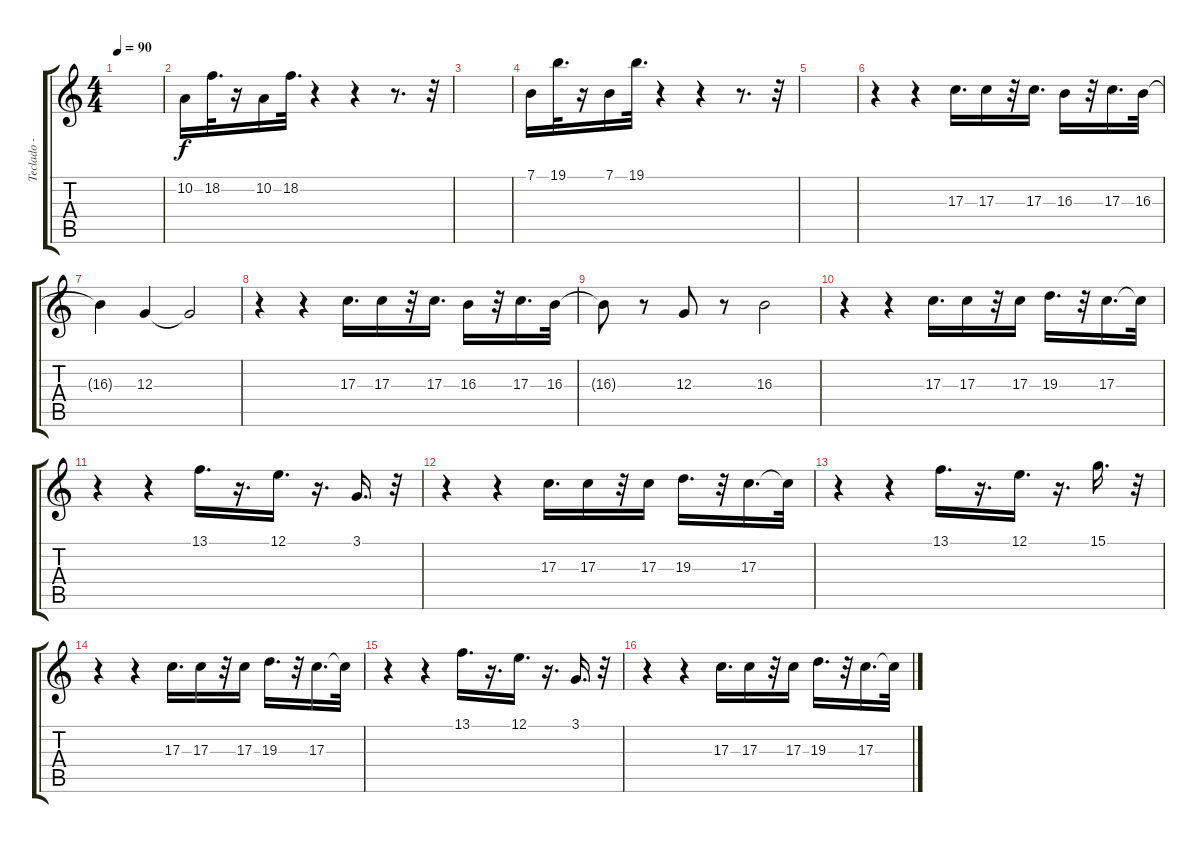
\track ("Teclado - Flautas" "Teclado - ") {instrument panflute}
\staff {score tabs}
\tuning (E4 B3 G3 D3 A2 E2) {hide}
\ts (4 4)
\tempo 90
\clef g2
\ks c
|
10.2.16 18.2.32{d} r.16 10.2.16 18.2.32{d} r.4 r.4 r.8{d} r.32 |
|
7.1.16 19.1.32{d} r.16 7.1.16 19.1.32{d} r.4 r.4 r.8{d} r.32 |
|
r.4 r.4 17.3.16{d} 17.3.16 r.32 17.3.16{d} 16.3.16 r.32 17.3.16{d} 16.3.32 |
16.3{t}.4 12.3.4 12.3{t}.2 |
r.4 r.4 17.3.16{d} 17.3.16 r.32 17.3.16{d} 16.3.16 r.32 17.3.16{d} 16.3.32 |
16.3{t}.8 r.8 12.3.8 r.8 16.3.2 |
r.4 r.4 17.3.16{d} 17.3.16 r.32 17.3.16 19.3.16{d} r.32 17.3.16{d} 17.3{t}.32 |
r.4 r.4 13.1.16{d} r.16{d} 12.1.16{d} r.16{d} 3.1.16{d} r.32 |
r.4 r.4 17.3.16{d} 17.3.16 r.32 17.3.16 19.3.16{d} r.32 17.3.16{d} 17.3{t}.32 |
r.4 r.4 13.1.16{d} r.16{d} 12.1.16{d} r.16{d} 15.1.16{d} r.32 |
r.4 r.4 17.3.16{d} 17.3.16 r.32 17.3.16 19.3.16{d} r.32 17.3.16{d} 17.3{t}.32 |
r.4 r.4 13.1.16{d} r.16{d} 12.1.16{d} r.16{d} 3.1.16{d} r.32 |
r.4 r.4 17.3.16{d} 17.3.16 r.32 17.3.16 19.3.16{d} r.32 17.3.16{d} 17.3{t}.32
